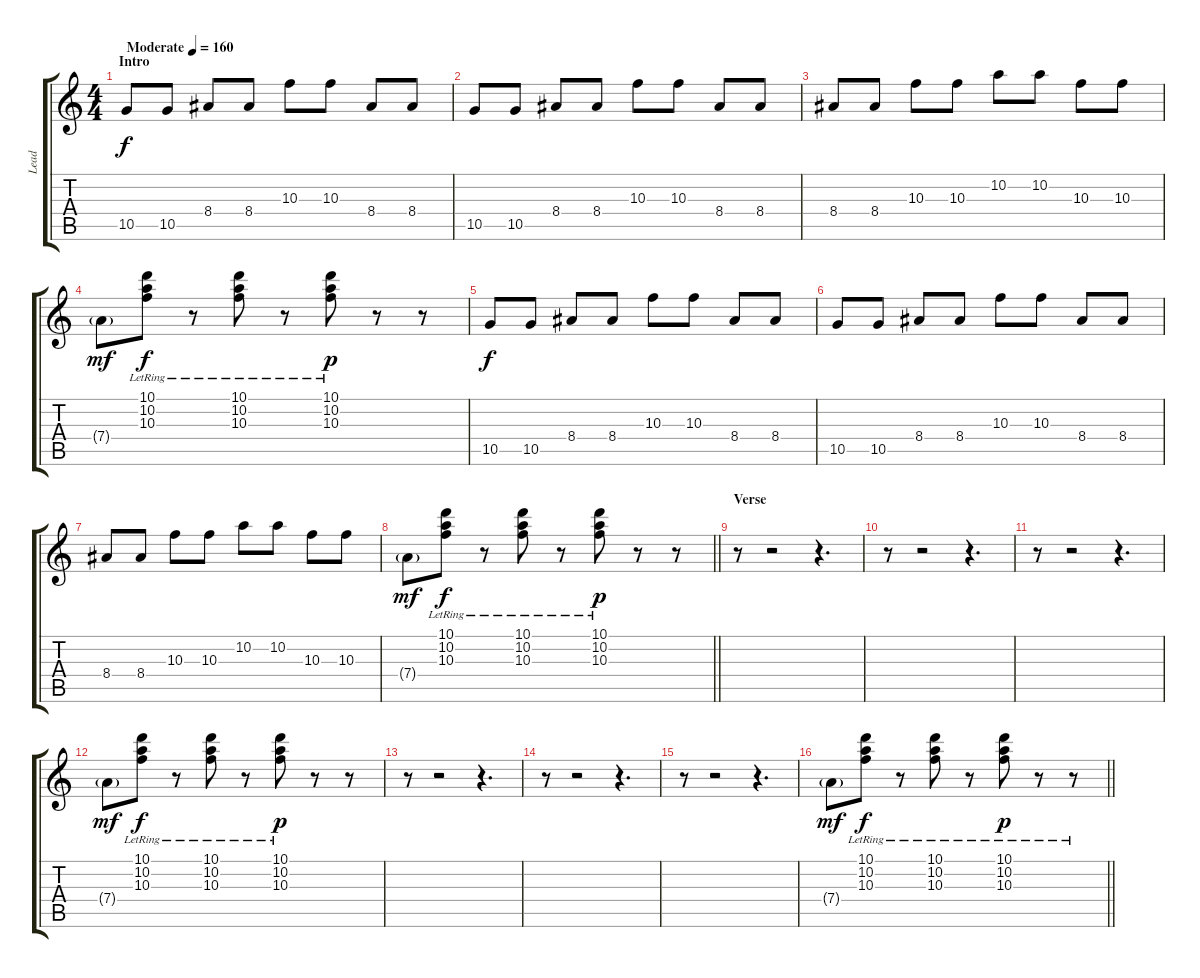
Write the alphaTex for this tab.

\track ("Lead" "Lead") {instrument overdrivenguitar}
\staff {score tabs}
\tuning (E4 B3 G3 D3 A2 E2) {hide}
\ts (4 4)
\section ("" "Intro")
\tempo (160 "Moderate")
\clef g2
\ks c
10.5.8{dy f instrument overdrivenguitar} 10.5.8 8.4.8 8.4.8 10.3.8 10.3.8 8.4.8 8.4.8 |
10.5.8 10.5.8 8.4.8 8.4.8 10.3.8 10.3.8 8.4.8 8.4.8 |
8.4.8 8.4.8 10.3.8 10.3.8 10.2.8 10.2.8 10.3.8 10.3.8 |
7.4{g}.8{dy mf} (10.1{lr} 10.2 10.3).8{dy f} r.8 (10.1 10.2 10.3{lr}).8 r.8 (10.1 10.2 10.3{lr}).8{dy p} r.8 r.8 |
10.5.8{dy f} 10.5.8 8.4.8 8.4.8 10.3.8 10.3.8 8.4.8 8.4.8 |
10.5.8 10.5.8 8.4.8 8.4.8 10.3.8 10.3.8 8.4.8 8.4.8 |
8.4.8 8.4.8 10.3.8 10.3.8 10.2.8 10.2.8 10.3.8 10.3.8 |
\barLineRight lightlight
7.4{g}.8{dy mf} (10.1{lr} 10.2 10.3).8{dy f} r.8 (10.1 10.2 10.3{lr}).8 r.8 (10.1 10.2 10.3{lr}).8{dy p} r.8 r.8 |
\section ("" "Verse")
r.8 r.2 r.4{d} |
r.8 r.2 r.4{d} |
r.8 r.2 r.4{d} |
7.4{g}.8{dy mf} (10.1{lr} 10.2 10.3).8{dy f} r.8 (10.1 10.2 10.3{lr}).8 r.8 (10.1 10.2 10.3{lr}).8{dy p} r.8 r.8 |
r.8 r.2 r.4{d} |
r.8 r.2 r.4{d} |
r.8 r.2 r.4{d} |
\barLineRight lightlight
7.4{g}.8{dy mf} (10.1{lr} 10.2 10.3).8{dy f} r.8 (10.1 10.2 10.3{lr}).8 r.8 (10.1 10.2 10.3{lr}).8{dy p} r.8 r.8
